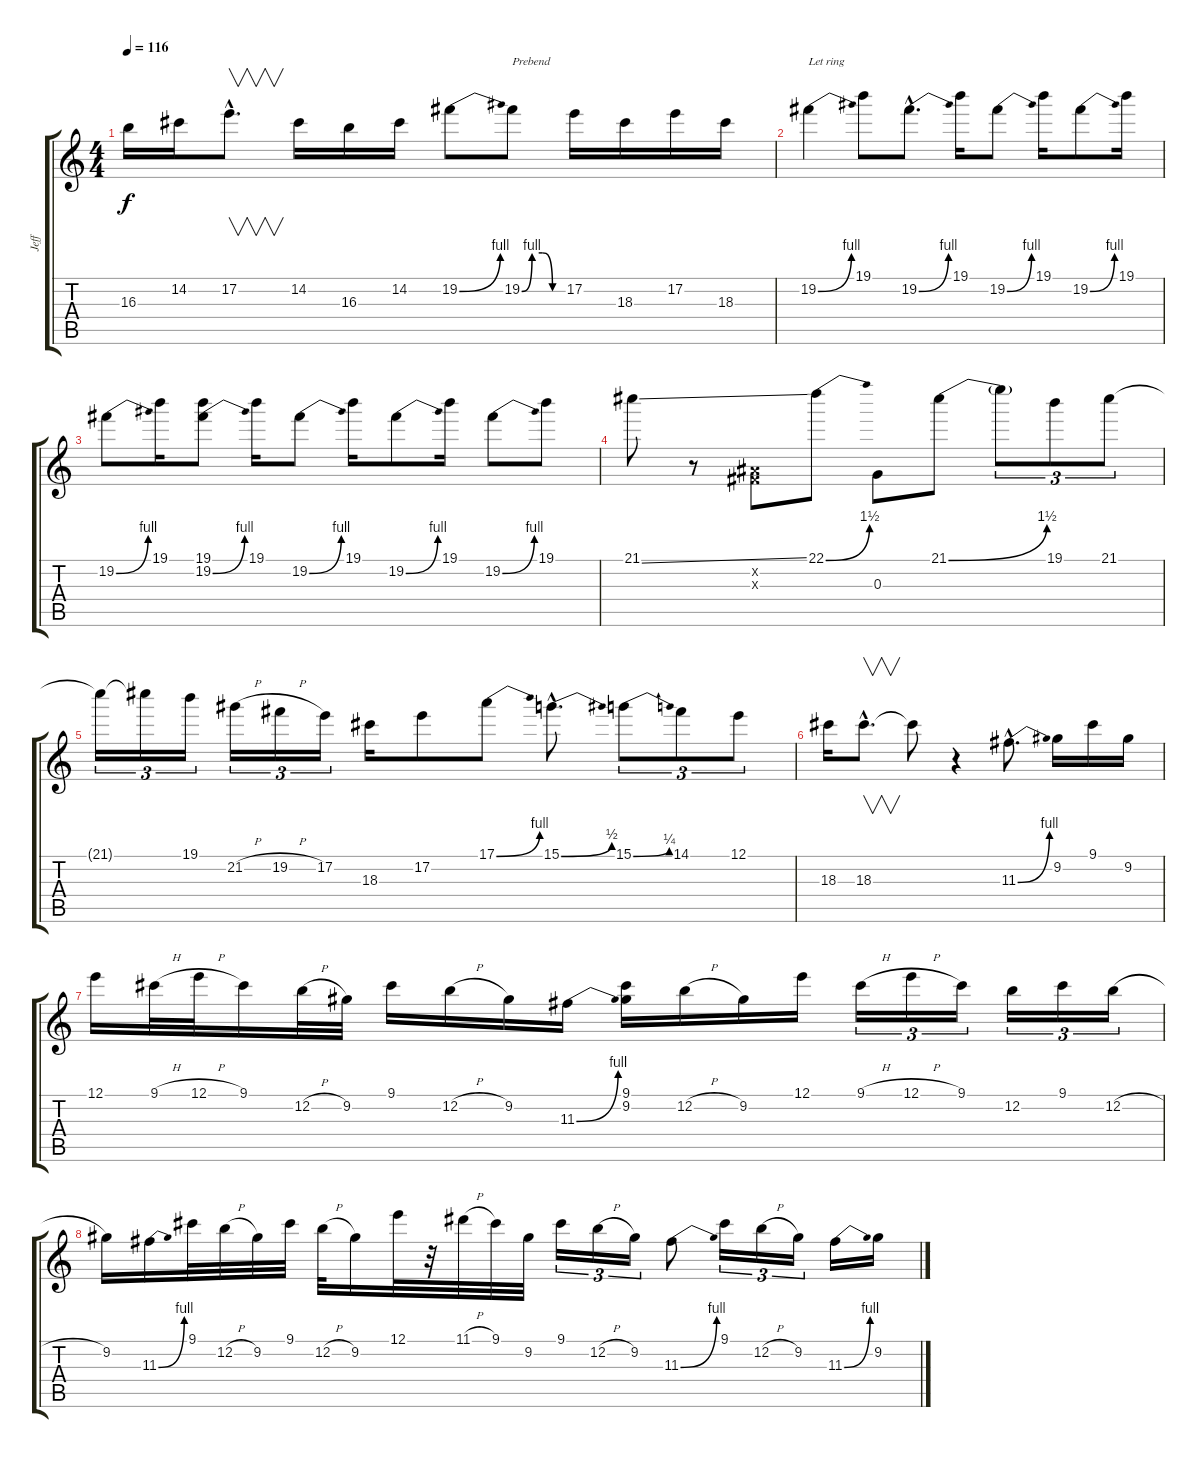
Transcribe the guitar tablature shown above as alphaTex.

\track ("Jeff" "Jeff") {instrument overdrivenguitar}
\staff {score tabs}
\tuning (E4 B3 G3 D3 A2 E2) {hide}
\ts (4 4)
\tempo 116
\clef g2
\ks c
16.3.16{dy f} 14.2.16 17.2{hac}.8{v d} 14.2.16 16.3.16 14.2.16 19.2{be (bend 0 0 60 4)}.8 19.2{be (custom 0 0 15 4 30 4 45 0 60 0)}.8{txt "Prebend"} 17.2.16 18.3.16 17.2.16 18.3.16 |
19.2{be (bend 0 0 60 4)}.4{txt "Let ring"} 19.1.8 19.2{be (bend 0 0 60 4) hac}.8{d} 19.1.16 19.2{be (bend 0 0 60 4)}.8 19.1.16 19.2{be (bend 0 0 60 4)}.8 19.1.16 |
19.2{be (bend 0 0 60 4)}.8 19.1.16 (19.1 19.2{be (bend 0 0 60 4)}).8 19.1.16 19.2{be (bend 0 0 60 4)}.8 19.1.16 19.2{be (bend 0 0 60 4)}.8 19.1.16 19.2{be (bend 0 0 60 4)}.8 19.1.8 |
21.1{ss}.8 r.8 (-1.2{x} -1.3{x}).8 22.1{be (bend 0 0 60 6)}.8 0.3.8 21.1{be (bend 0 0 60 6)}.8 21.1{t}.8{tu (3 2)} 19.1.8{tu (3 2)} 21.1.8{tu (3 2)} |
21.1{t}.16{tu (3 2)} 21.1{t}.16{tu (3 2)} 19.1.16{tu (3 2)} 21.2{h}.16{tu (3 2)} 19.2{h}.16{tu (3 2)} 17.2.16{tu (3 2)} 18.3.16 17.2.8 17.1{be (bend 0 0 60 4)}.8 15.1{be (bend 0 0 60 2) hac}.8{d} 15.1{be (bend 0 0 60 1)}.8{tu (3 2)} 14.1.8{tu (3 2)} 12.1.8{tu (3 2)} |
18.3.16 18.3{hac}.8{v d} 18.3{t}.8 r.4 11.3{be (bend 0 0 60 4) hac}.8{d} 9.2.16 9.1.16 9.2.16 |
12.1.16 9.1{h}.32 12.1{h}.32 9.1.16 12.2{h}.32 9.2.32 9.1.16 12.2{h}.16 9.2.16 11.3{be (bend 0 0 60 4)}.16 (9.1 9.2).16 12.2{h}.16 9.2.16 12.1.16 9.1{h}.16{tu (3 2)} 12.1{h}.16{tu (3 2)} 9.1.16{tu (3 2)} 12.2.16{tu (3 2)} 9.1.16{tu (3 2)} 12.2{h}.16{tu (3 2)} |
9.2.16 11.3{be (bend 0 0 60 4)}.16 9.1.32 12.2{h}.32 9.2.32 9.1.32 12.2{h}.32 9.2.16 12.1.32 r.32 11.1{h}.32 9.1.32 9.2.32 9.1.16{tu (3 2)} 12.2{h}.16{tu (3 2)} 9.2.16{tu (3 2)} 11.3{be (bend 0 0 60 4)}.8 9.1.16{tu (3 2)} 12.2{h}.16{tu (3 2)} 9.2.16{tu (3 2)} 11.3{be (bend 0 0 60 4)}.16 9.2.16
